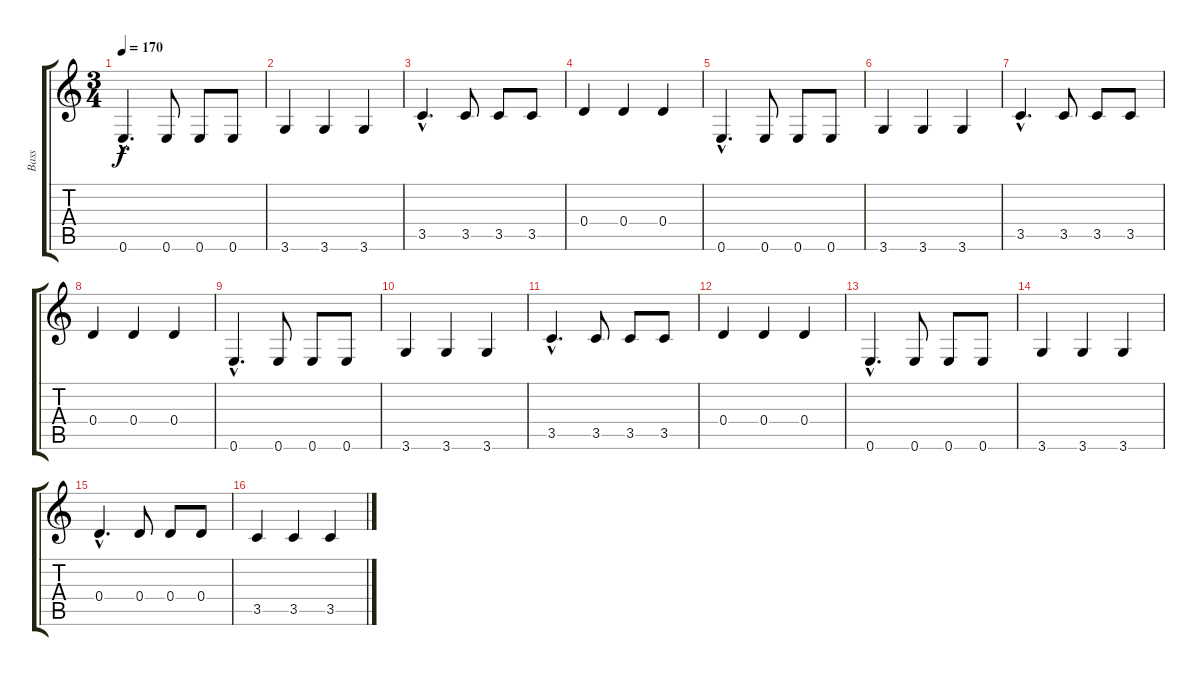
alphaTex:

\track ("Bass" "Bass") {instrument electricbassfinger}
\staff {score tabs}
\tuning (E4 B3 G3 D3 A2 E2) {hide}
\ts (3 4)
\tempo 170
\clef g2
\ks c
0.6{hac}.4{d dy f} 0.6.8 0.6.8 0.6.8 |
3.6.4 3.6.4 3.6.4 |
3.5{hac}.4{d} 3.5.8 3.5.8 3.5.8 |
0.4.4 0.4.4 0.4.4 |
0.6{hac}.4{d} 0.6.8 0.6.8 0.6.8 |
3.6.4 3.6.4 3.6.4 |
3.5{hac}.4{d} 3.5.8 3.5.8 3.5.8 |
0.4.4 0.4.4 0.4.4 |
0.6{hac}.4{d} 0.6.8 0.6.8 0.6.8 |
3.6.4 3.6.4 3.6.4 |
3.5{hac}.4{d} 3.5.8 3.5.8 3.5.8 |
0.4.4 0.4.4 0.4.4 |
0.6{hac}.4{d} 0.6.8 0.6.8 0.6.8 |
3.6.4 3.6.4 3.6.4 |
0.4{hac}.4{d} 0.4.8 0.4.8 0.4.8 |
3.5.4 3.5.4 3.5.4
